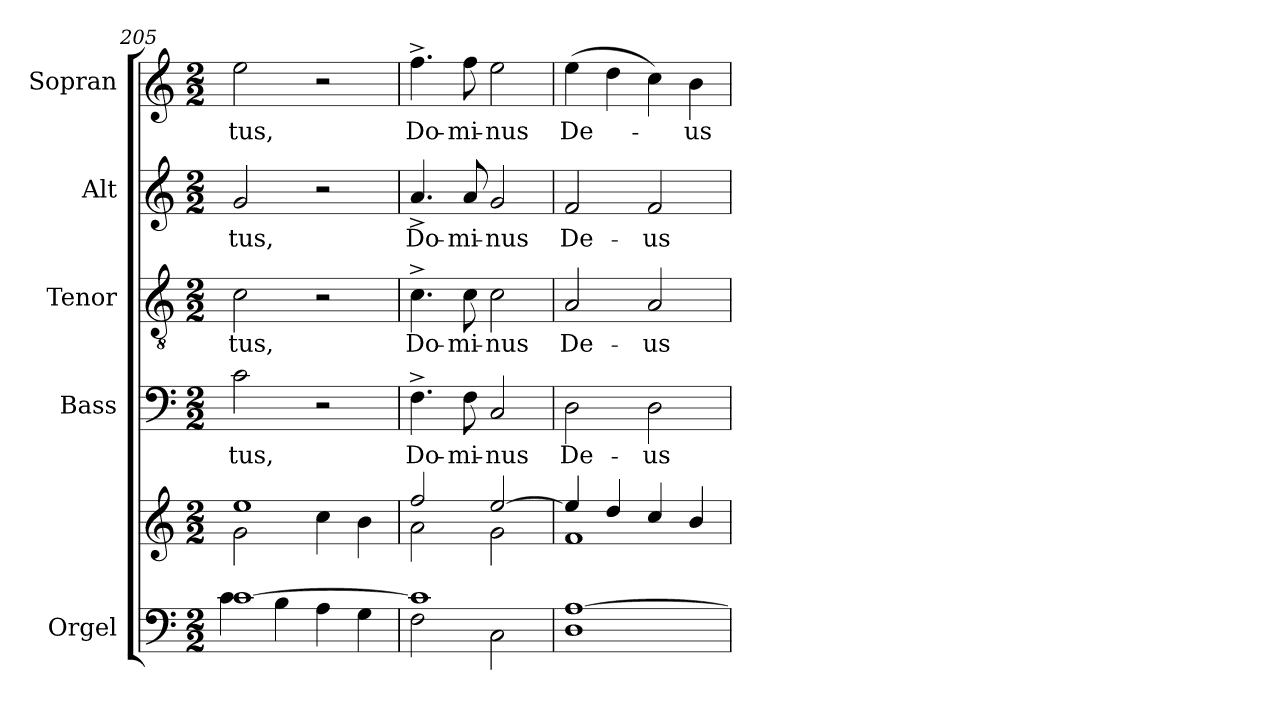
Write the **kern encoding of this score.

**kern	**kern	**kern	**text	**kern	**text	**kern	**text	**kern	**text
*part5	*part5	*part4	*part4	*part3	*part3	*part2	*part2	*part1	*part1
*staff6	*staff5	*staff4	*staff4	*staff3	*staff3	*staff2	*staff2	*staff1	*staff1
*I"Orgel	*	*I"Bass	*	*I"Tenor	*	*I"Alt	*	*I"Sopran	*
*I'Org.	*	*I'B.	*	*I'T.	*	*I'A.	*	*I'S.	*
*clefF4	*clefG2	*clefF4	*	*clefGv2	*	*clefG2	*	*clefG2	*
*k[]	*k[]	*k[]	*	*k[]	*	*k[]	*	*k[]	*
*C:	*C:	*C:	*	*C:	*	*C:	*	*C:	*
*M2/2	*M2/2	*M2/2	*	*M2/2	*	*M2/2	*	*M2/2	*
=205	=205	=205	=205	=205	=205	=205	=205	=205	=205
*^	*^	*	*	*	*	*	*	*	*
!	!	!	!	!	!LO:LY:b	!	!LO:LY:b	!	!LO:LY:b	!	!LO:LY:b
[>1c	4c\	1ee	2g\	2c\	-tus,	2c\	-tus,	2g/	-tus,	2ee\	-tus,
.	4B\	.	.	.	.	.	.	.	.	.	.
.	4A\	.	4cc\	2r	.	2r	.	2r	.	2r	.
.	4G\	.	4b\	.	.	.	.	.	.	.	.
=206	=206	=206	=206	=206	=206	=206	=206	=206	=206	=206	=206
!	!	!	!	!	!LO:LY:b	!	!LO:LY:b	!	!LO:LY:b	!	!LO:LY:b
1c]	2F\	2ff/	2a\	4.F^>\	Do-	4.c^>\	Do-	4.a^</	Do-	4.ff^>\	Do-
!	!	!	!	!	!LO:LY:b	!	!LO:LY:b	!	!LO:LY:b	!	!LO:LY:b
.	.	.	.	8F\	-mi-	8c\	-mi-	8a/	-mi-	8ff\	-mi-
!	!	!	!	!	!LO:LY:b	!	!LO:LY:b	!	!LO:LY:b	!	!LO:LY:b
.	2C\	[>2ee/	2g\	2C/	-nus	2c\	-nus	2g/	-nus	2ee\	-nus
=207	=207	=207	=207	=207	=207	=207	=207	=207	=207	=207	=207
!	!	!	!	!	!LO:LY:b	!	!LO:LY:b	!	!LO:LY:b	!	!LO:LY:b
[>1A	1D	4ee/]	1f	2D\	De-	2A/	De-	2f/	De-	(>4ee\	De-
.	.	4dd/	.	.	.	.	.	.	.	4dd\	.
!	!	!	!	!	!LO:LY:b	!	!LO:LY:b	!	!LO:LY:b	!	!
.	.	4cc/	.	2D\	-us	2A/	-us	2f/	-us	4cc\)	.
!	!	!	!	!	!	!	!	!	!	!	!LO:LY:b
.	.	4b/	.	.	.	.	.	.	.	4b\	-us
*v	*v	*	*	*	*	*	*	*	*	*	*
*	*v	*v	*	*	*	*	*	*	*	*
=	=	=	=	=	=	=	=	=	=
*-	*-	*-	*-	*-	*-	*-	*-	*-	*-
